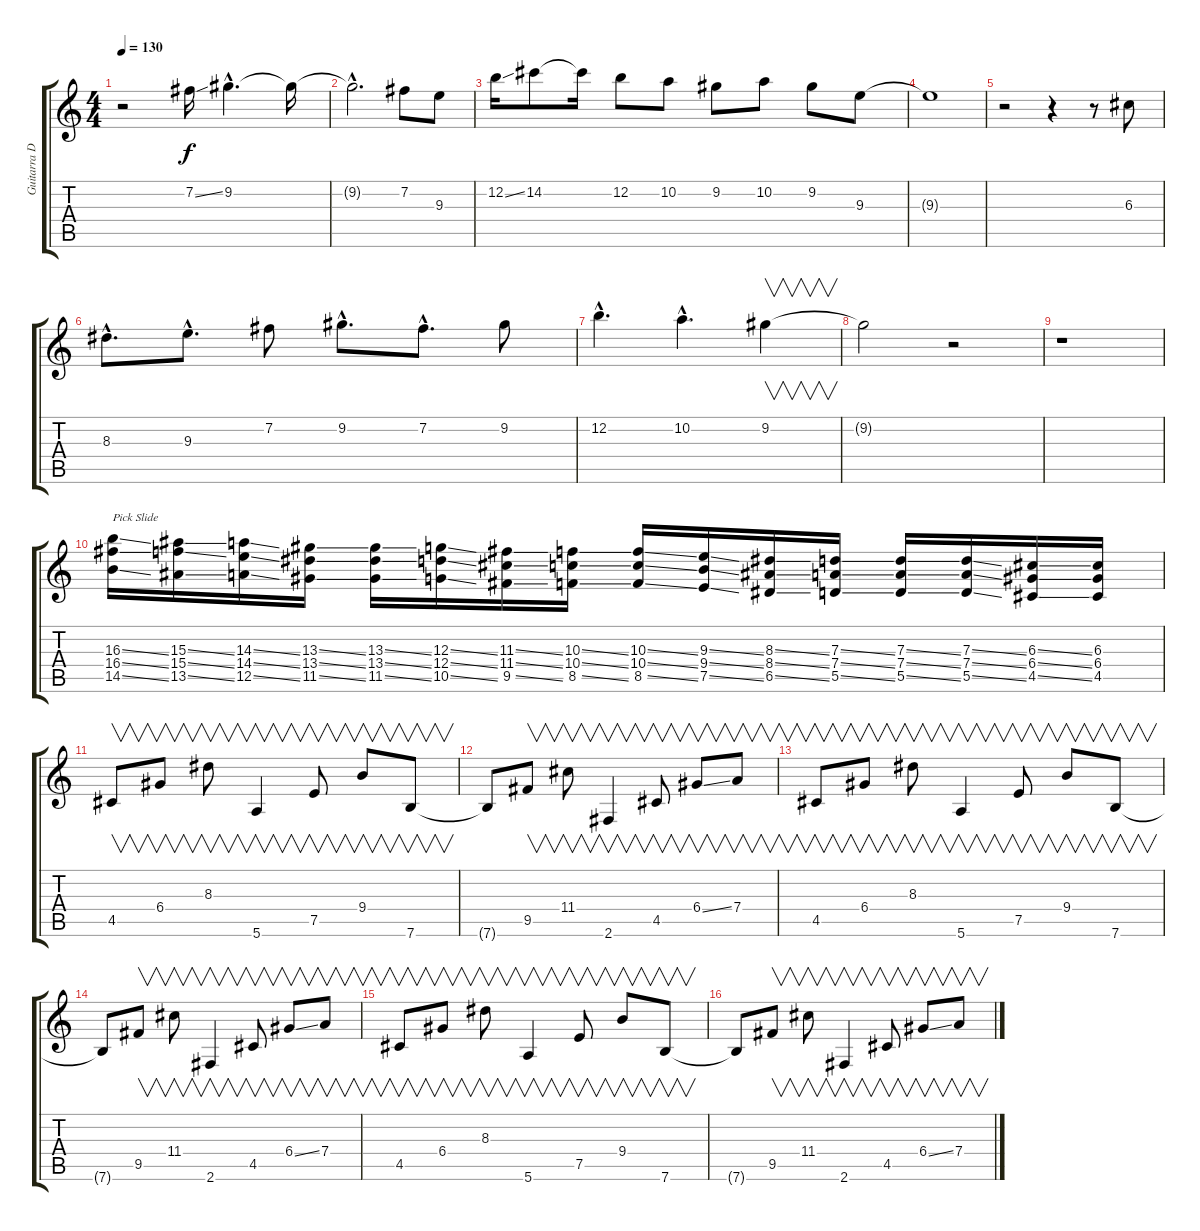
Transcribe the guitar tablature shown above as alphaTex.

\track ("Guitarra Distorsión" "Guitarra D") {instrument distortionguitar}
\staff {score tabs}
\tuning (E4 B3 G3 D3 A2 E2) {hide}
\ts (4 4)
\tempo 130
\clef g2
\ks c
r.2{dy f volume 14} 7.2{ss}.16 9.2{hac}.4{d} 9.2{t}.16 |
9.2{hac t}.2{d} 7.2.8 9.3.8 |
12.2{ss}.16 14.2.8 14.2{t}.16 12.2.8 10.2.8 9.2.8 10.2.8 9.2.8 9.3.8 |
9.3{t}.1 |
r.2 r.4 r.8 6.3.8 |
8.3{hac}.8{d} 9.3{hac}.8{d} 7.2.8 9.2{hac}.8{d} 7.2{hac}.8{d} 9.2.8 |
12.2{hac}.4{d} 10.2{hac}.4{d} 9.2.4{v} |
9.2{t}.2 r.2 |
r.1 |
(16.3{ss} 16.4{ss} 14.5{ss}).16{txt "Pick Slide" volume 11} (15.3{ss} 15.4{ss} 13.5{ss}).16 (14.3{ss} 14.4{ss} 12.5{ss}).16 (13.3{ss} 13.4{ss} 11.5{ss}).16 (13.3{ss} 13.4{ss} 11.5{ss}).16 (12.3{ss} 12.4{ss} 10.5{ss}).16 (11.3{ss} 11.4{ss} 9.5{ss}).16 (10.3{ss} 10.4{ss} 8.5{ss}).16 (10.3{ss} 10.4{ss} 8.5{ss}).16 (9.3{ss} 9.4{ss} 7.5{ss}).16 (8.3{ss} 8.4{ss} 6.5{ss}).16 (7.3{ss} 7.4{ss} 5.5{ss}).16 (7.3{ss} 7.4{ss} 5.5{ss}).16 (7.3{ss} 7.4{ss} 5.5{ss}).16 (6.3{ss} 6.4{ss} 4.5{ss}).16 (6.3 6.4 4.5).16 |
4.5.8{v} 6.4.8{v} 8.3.8{v} 5.6.4{v} 7.5.8{v} 9.4.8{v} 7.6.8{v} |
7.6{t}.8 9.5.8{v} 11.4.8{v} 2.6.4{v} 4.5.8{v} 6.4{ss}.8{v} 7.4.8{v} |
4.5.8{v} 6.4.8{v} 8.3.8{v} 5.6.4{v} 7.5.8{v} 9.4.8{v} 7.6.8{v} |
7.6{t}.8 9.5.8{v} 11.4.8{v} 2.6.4{v} 4.5.8{v} 6.4{ss}.8{v} 7.4.8{v} |
4.5.8{v} 6.4.8{v} 8.3.8{v} 5.6.4{v} 7.5.8{v} 9.4.8{v} 7.6.8{v} |
7.6{t}.8 9.5.8{v} 11.4.8{v} 2.6.4{v} 4.5.8{v} 6.4{ss}.8{v} 7.4.8{v}
